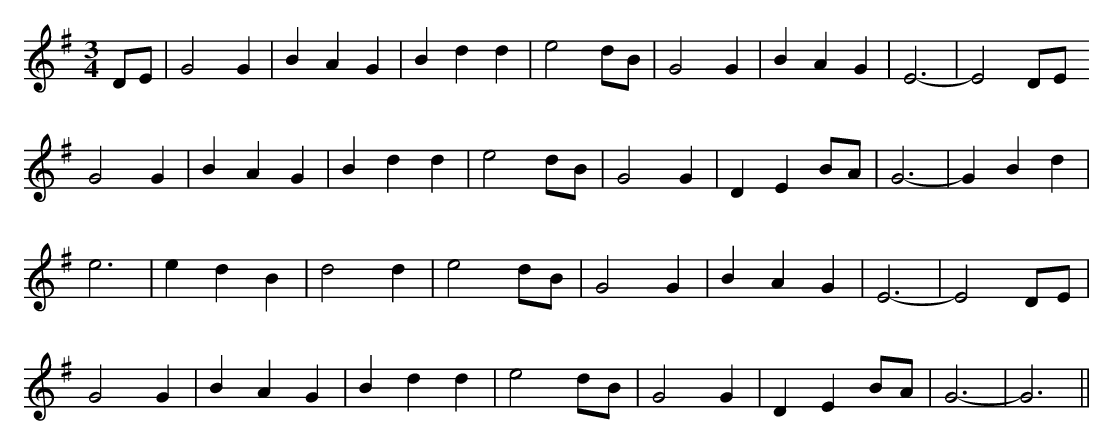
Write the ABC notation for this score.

X:1
M:3/4
K:Emin
DE|G4 G2|B2 A2 G2|B2 d2 d2|e4 dB|G4 G2|B2A2 G2|E6-|E4 DE
G4 G2|B2 A2 G2|B2 d2 d2|e4 dB|G4 G2|D2E2 BA|G6-|G2 B2d2|
e6|e2d2B2|d4 d2|e4dB|G4 G2|B2 A2 G2|E6-|E4 DE|
G4 G2|B2 A2 G2|B2 d2 d2|e4 dB|G4 G2|D2E2 BA|G6-|G6||
